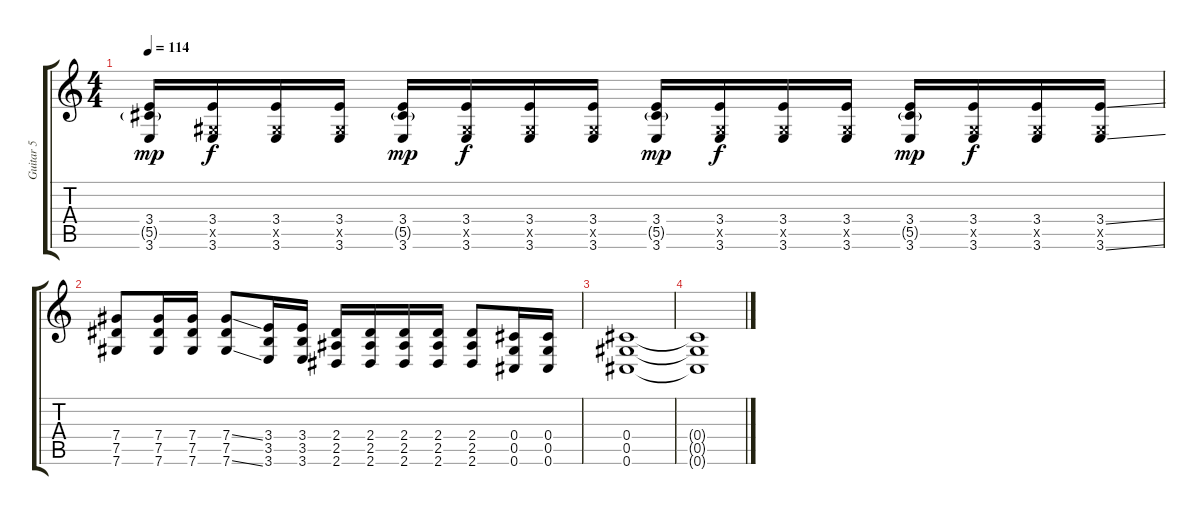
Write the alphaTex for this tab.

\track ("Guitar 5" "Guitar 5") {instrument overdrivenguitar}
\staff {score tabs}
\tuning (Eb4 Bb3 Gb3 Db3 Ab2 Db2) {hide}
\ts (4 4)
\tempo 114
\clef g2
\ks c
(3.4 5.5{g} 3.6).16{dy mp} (3.4 0.5{x} 3.6).16{dy f} (3.4 0.5{x} 3.6).16 (3.4 0.5{x} 3.6).16 (3.4 5.5{g} 3.6).16{dy mp} (3.4 0.5{x} 3.6).16{dy f} (3.4 0.5{x} 3.6).16 (3.4 0.5{x} 3.6).16 (3.4 5.5{g} 3.6).16{dy mp} (3.4 0.5{x} 3.6).16{dy f} (3.4 0.5{x} 3.6).16 (3.4 0.5{x} 3.6).16 (3.4 5.5{g} 3.6).16{dy mp} (3.4 0.5{x} 3.6).16{dy f} (3.4 0.5{x} 3.6).16 (3.4{ss} 0.5{x} 3.6{ss}).16 |
(7.4 7.5 7.6).8 (7.4 7.5 7.6).16 (7.4 7.5 7.6).16 (7.4{ss} 7.5 7.6{ss}).8 (3.4 3.5 3.6).16 (3.4 3.5 3.6).16 (2.4 2.5 2.6).16 (2.4 2.5 2.6).16 (2.4 2.5 2.6).16 (2.4 2.5 2.6).16 (2.4 2.5 2.6).8 (0.4 0.5 0.6).16 (0.4 0.5 0.6).16 |
(0.4 0.5 0.6).1 |
(0.4{t} 0.5{t} 0.6{t}).1
